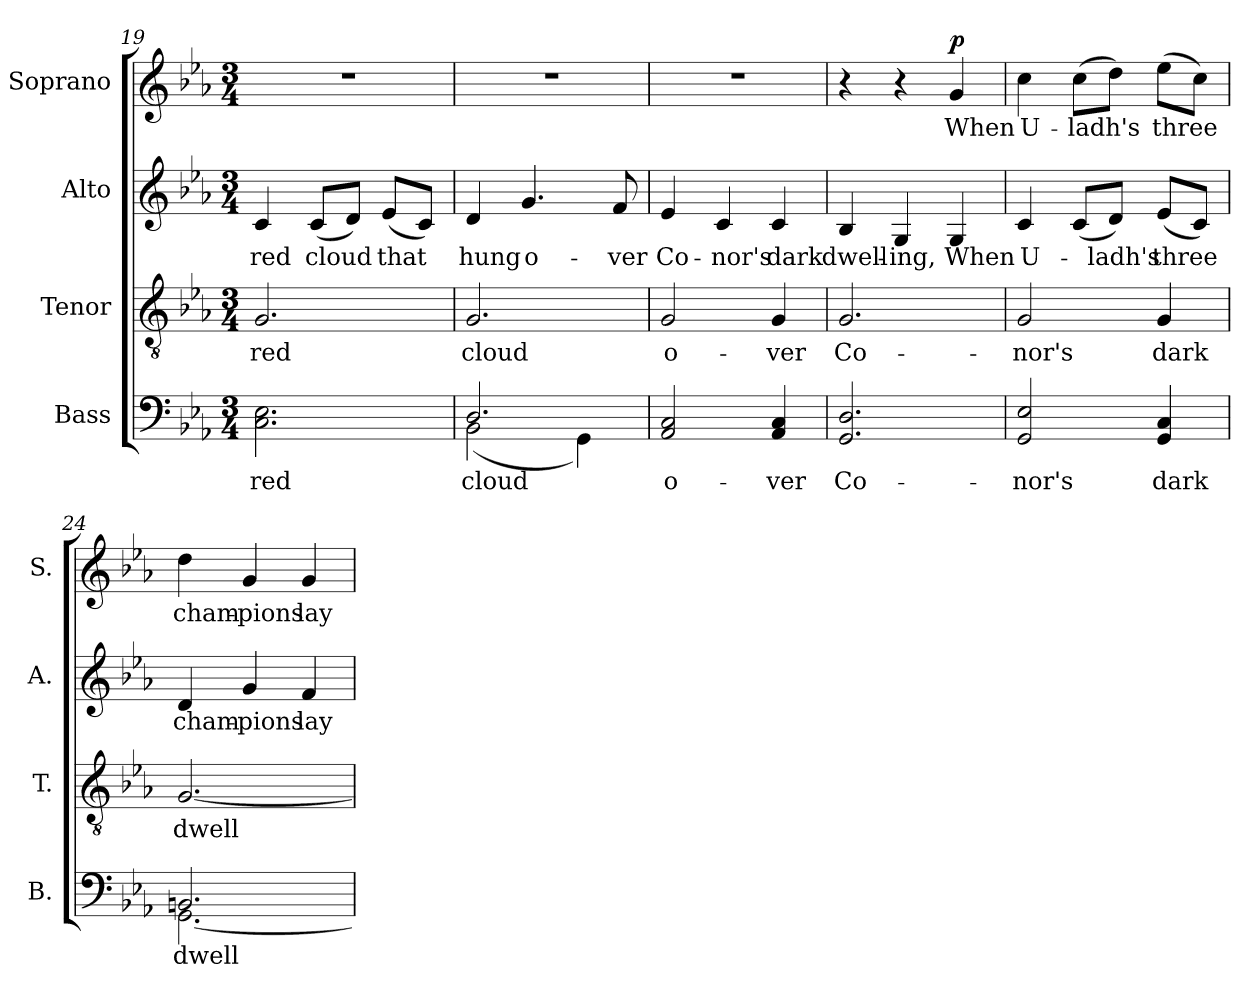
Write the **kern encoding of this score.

**kern	**text	**kern	**text	**kern	**text	**kern	**text	**dynam
*part4	*part4	*part3	*part3	*part2	*part2	*part1	*part1	*part1
*staff4	*staff4	*staff3	*staff3	*staff2	*staff2	*staff1	*staff1	*staff1
*I"Bass	*	*I"Tenor	*	*I"Alto	*	*I"Soprano	*	*
*I'B.	*	*I'T.	*	*I'A.	*	*I'S.	*	*
*clefF4	*	*clefGv2	*	*clefG2	*	*clefG2	*	*
*	*	*ITrd7c12	*	*	*	*	*	*
*k[b-e-a-]	*	*k[b-e-a-]	*	*k[b-e-a-]	*	*k[b-e-a-]	*	*
*E-:	*	*E-:	*	*E-:	*	*E-:	*	*
*M3/4	*	*M3/4	*	*M3/4	*	*M3/4	*	*
=19	=19	=19	=19	=19	=19	=19	=19	=19
!	!LO:LY:b:color=#000000	!	!	!	!	!	!	!
!	!	!	!LO:LY:b:color=#000000	!	!	!	!	!
!	!	!	!	!	!LO:LY:b:color=#000000	!LO:N:vis=1	!	!
2.Ci\ 2.E-i	red	2.GGi/	red	4ci/	red	2.r	.	.
!	!	!	!	!	!LO:LY:b:color=#000000	!	!	!
.	.	.	.	(8ci/L	cloud	.	.	.
.	.	.	.	8di/J)	.	.	.	.
!	!	!	!	!	!LO:LY:b:color=#000000	!	!	!
.	.	.	.	(8e-i/L	that	.	.	.
.	.	.	.	8ci/J)	.	.	.	.
=20	=20	=20	=20	=20	=20	=20	=20	=20
*^	*	*	*	*	*	*	*	*
!	!	!LO:LY:b:color=#000000	!	!	!	!	!	!	!
!	!	!	!	!LO:LY:b:color=#000000	!	!	!	!	!
!	!	!	!	!	!	!LO:LY:b:color=#000000	!LO:N:vis=1	!	!
2.Di/	(2BB-i\	cloud	2.GGi/	cloud	4di/	hung	2.r	.	.
!	!	!	!	!	!	!LO:LY:b:color=#000000	!	!	!
.	.	.	.	.	4.gi/	o-	.	.	.
.	4GGi\)	.	.	.	.	.	.	.	.
!	!	!	!	!	!	!LO:LY:b:color=#000000	!	!	!
.	.	.	.	.	8fi/	-ver	.	.	.
*v	*v	*	*	*	*	*	*	*	*
=21	=21	=21	=21	=21	=21	=21	=21	=21
!	!LO:LY:b:color=#000000	!	!	!	!	!	!	!
!	!	!	!LO:LY:b:color=#000000	!	!	!	!	!
!	!	!	!	!	!LO:LY:b:color=#000000	!LO:N:vis=1	!	!
2AA-i/ 2Ci	o-	2GGi/	o-	4e-i/	Co-	2.r	.	.
!	!	!	!	!	!LO:LY:b:color=#000000	!	!	!
.	.	.	.	4ci/	-nor's	.	.	.
!	!LO:LY:b:color=#000000	!	!	!	!	!	!	!
!	!	!	!LO:LY:b:color=#000000	!	!	!	!	!
!	!	!	!	!	!LO:LY:b:color=#000000	!	!	!
4AA-i/ 4Ci	-ver	4GGi/	-ver	4ci/	dark	.	.	.
=22	=22	=22	=22	=22	=22	=22	=22	=22
!	!LO:LY:b:color=#000000	!	!	!	!	!	!	!
!	!	!	!LO:LY:b:color=#000000	!	!	!	!	!
!	!	!	!	!	!LO:LY:b:color=#000000	!	!	!
2.GGi/ 2.Di	Co-	2.GGi/	Co-	4B-i/	dwell-	4r	.	.
!	!	!	!	!	!LO:LY:b:color=#000000	!	!	!
.	.	.	.	4Gi/	-ing,	4r	.	.
!	!	!	!	!	!LO:LY:b:color=#000000	!	!	!
!	!	!	!	!	!	!	!LO:LY:b:color=#000000	!
.	.	.	.	4Gi/	When	4gi/	When	p
=23	=23	=23	=23	=23	=23	=23	=23	=23
!	!LO:LY:b:color=#000000	!	!	!	!	!	!	!
!	!	!	!LO:LY:b:color=#000000	!	!	!	!	!
!	!	!	!	!	!LO:LY:b:color=#000000	!	!	!
!	!	!	!	!	!	!	!LO:LY:b:color=#000000	!
2GGi/ 2E-i	-nor's	2GGi/	-nor's	4ci/	U-	4cci\	U-	.
!	!	!	!	!	!	!	!LO:LY:b:color=#000000	!
.	.	.	.	(8ci/L	.	(8cci\L	-ladh's	.
!	!	!	!	!	!LO:LY:b:color=#000000	!	!	!
.	.	.	.	8di/J)	-ladh's	8ddi\J)	.	.
!	!LO:LY:b:color=#000000	!	!	!	!	!	!	!
!	!	!	!LO:LY:b:color=#000000	!	!	!	!	!
!	!	!	!	!	!LO:LY:b:color=#000000	!	!	!
!	!	!	!	!	!	!	!LO:LY:b:color=#000000	!
4GGi/ 4Ci	dark	4GGi/	dark	(8e-i/L	three	(8ee-i\L	three	.
.	.	.	.	8ci/J)	.	8cci\J)	.	.
=24	=24	=24	=24	=24	=24	=24	=24	=24
*^	*	*	*	*	*	*	*	*
!	!	!LO:LY:b:color=#000000	!	!	!	!	!	!	!
!	!	!	!	!LO:LY:b:color=#000000	!	!	!	!	!
!	!	!	!	!	!	!LO:LY:b:color=#000000	!	!	!
!	!	!	!	!	!	!	!	!LO:LY:b:color=#000000	!
2.BBni/	[2.GGi\	dwell-	[2.GGi/	dwell-	4di/	cham-	4ddi\	cham-	.
!	!	!	!	!	!	!LO:LY:b:color=#000000	!	!	!
!	!	!	!	!	!	!	!	!LO:LY:b:color=#000000	!
.	.	.	.	.	4gi/	-pions	4gi/	-pions	.
!	!	!	!	!	!	!LO:LY:b:color=#000000	!	!	!
!	!	!	!	!	!	!	!	!LO:LY:b:color=#000000	!
.	.	.	.	.	4fi/	lay	4gi/	lay	.
*v	*v	*	*	*	*	*	*	*	*
=	=	=	=	=	=	=	=	=
*-	*-	*-	*-	*-	*-	*-	*-	*-
